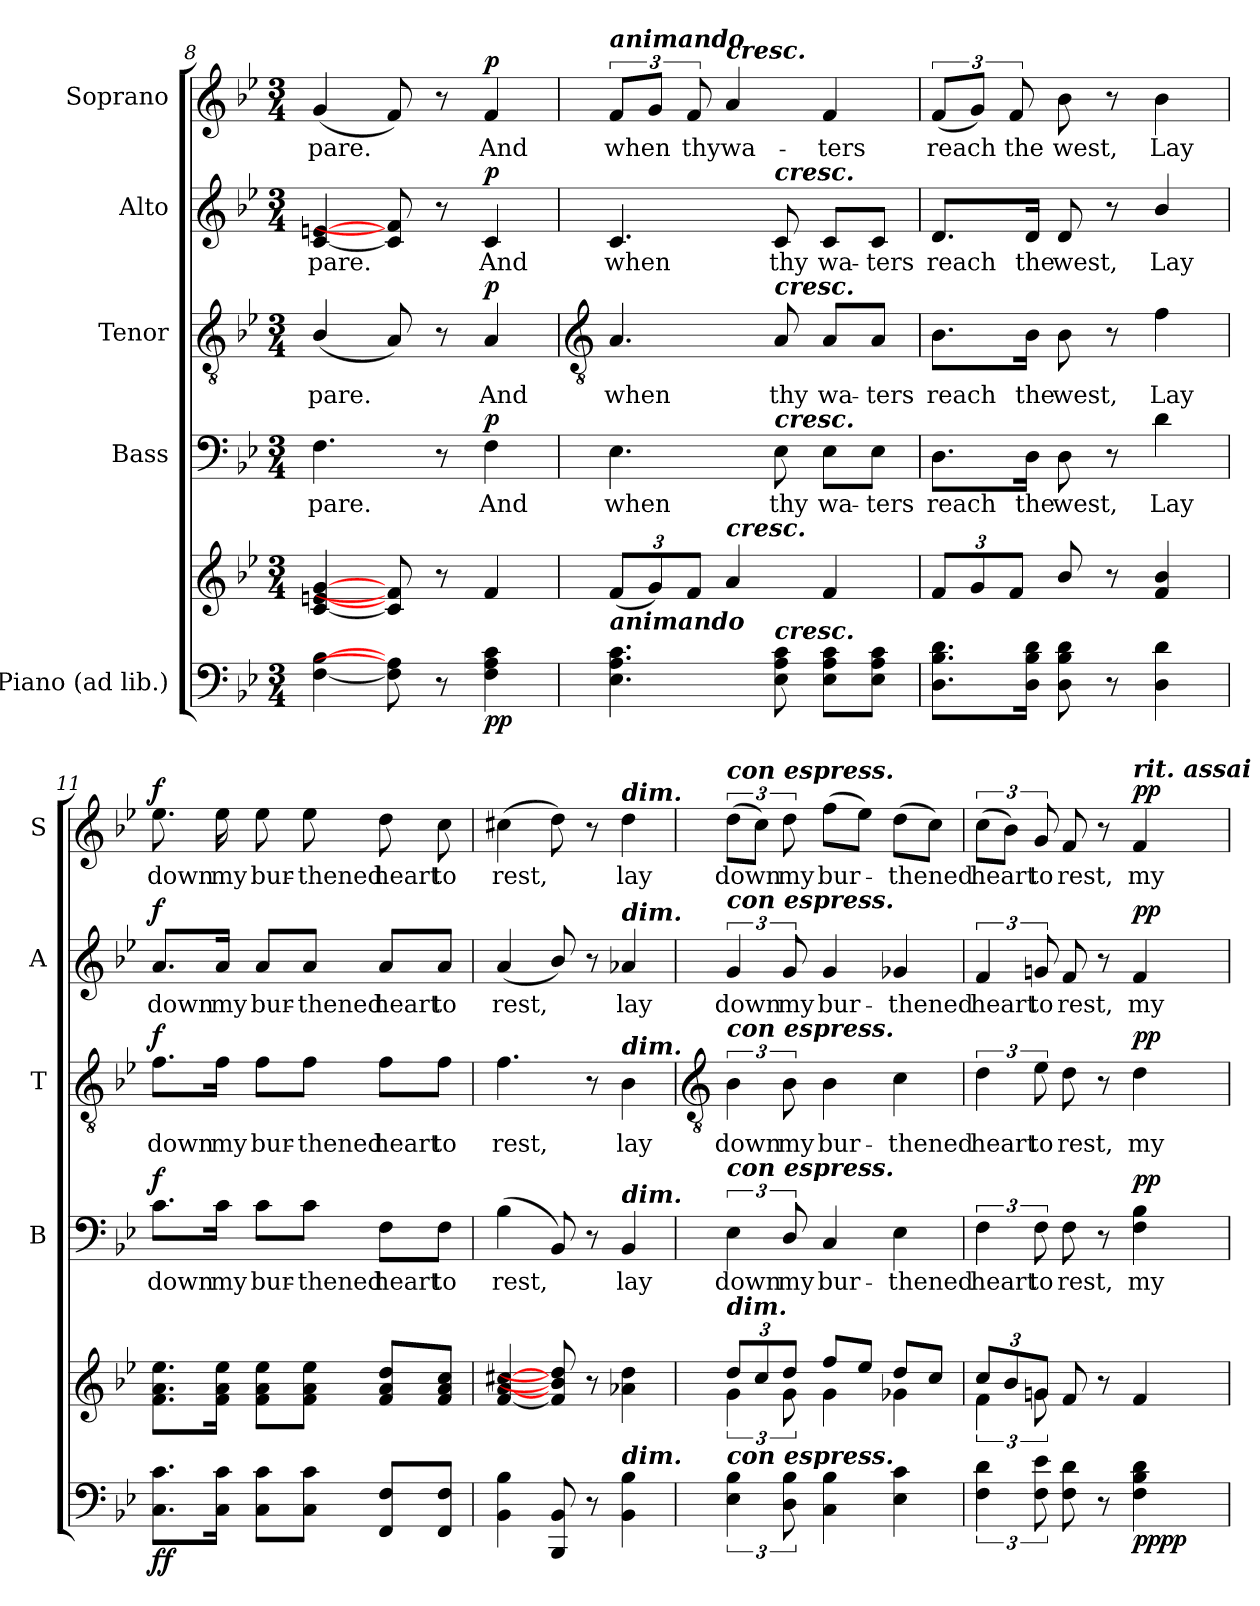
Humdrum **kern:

**kern	**kern	**dynam	**kern	**text	**dynam	**kern	**text	**dynam	**kern	**text	**dynam	**kern	**text	**dynam
*part5	*part5	*part5	*part4	*part4	*part4	*part3	*part3	*part3	*part2	*part2	*part2	*part1	*part1	*part1
*staff6	*staff5	*staff5/6	*staff4	*staff4	*staff4	*staff3	*staff3	*staff3	*staff2	*staff2	*staff2	*staff1	*staff1	*staff1
*I"Piano (ad lib.)	*	*	*I"Bass	*	*	*I"Tenor	*	*	*I"Alto	*	*	*I"Soprano	*	*
*	*	*	*I'B	*	*	*I'T	*	*	*I'A	*	*	*I'S	*	*
*clefF4	*clefG2	*	*clefF4	*	*	*clefGv2	*	*	*clefG2	*	*	*clefG2	*	*
*k[b-e-]	*k[b-e-]	*	*k[b-e-]	*	*	*k[b-e-]	*	*	*k[b-e-]	*	*	*k[b-e-]	*	*
*B-:	*B-:	*	*B-:	*	*	*B-:	*	*	*B-:	*	*	*B-:	*	*
*M3/4	*M3/4	*	*M3/4	*	*	*M3/4	*	*	*M3/4	*	*	*M3/4	*	*
=8	=8	=8	=8	=8	=8	=8	=8	=8	=8	=8	=8	=8	=8	=8
!	!	!	!	!LO:LY:b	!	!	!LO:LY:b	!	!	!LO:LY:b	!	!	!LO:LY:b	!
[4F\ [4B-\	[4c [4en [4g	.	4.F\	-pare.	.	(<4B-/	-pare.	.	[4c [4en	-pare.	.	(<4g	-pare.	.
8F] 8A]	8c] 8f]	.	.	.	.	8A)	.	.	8c] 8f]	.	.	8f)	.	.
8r	8r	.	8r	.	.	8r	.	.	8r	.	.	8r	.	.
!	!	!LO:DY:b=2	!	!LO:LY:b	!	!	!LO:LY:b	!	!	!LO:LY:b	!	!	!LO:LY:b	!
!	!	!LO:DY:n=1:b	!	!	!LO:DY:b	!	!	!LO:DY:b	!	!	!LO:DY:b	!	!	!LO:DY:b
4F 4A 4c	4f	p p	4F	And	p	4A	And	p	4c	And	p	4f	And	p
!!LO:LB:g=z
=9	=9	=9	=9	=9	=9	=9	=9	=9	=9	=9	=9	=9	=9	=9
*	*	*	*	*	*	*clefGv2	*	*	*	*	*	*	*	*
!	!	!	!	!	!	!	!	!	!	!	!	!LO:TX:a:Bi:t=animando	!	!
!	!LO:TX:b:Bi:t=animando	!	!	!	!	!	!	!	!	!	!	!	!	!
!	!	!	!	!LO:LY:b	!	!	!LO:LY:b	!	!	!LO:LY:b	!	!	!LO:LY:b	!
4.E- 4.A 4.c	(<12fL	.	4.E-	when	.	4.A	when	.	4.c	when	.	12fL	when	.
.	12g)	.	.	.	.	.	.	.	.	.	.	12gJ	.	.
!	!	!	!	!	!	!	!	!	!	!	!	!	!LO:LY:b	!
.	12fJ	.	.	.	.	.	.	.	.	.	.	12f	thy	.
!	!	!	!	!	!	!	!	!	!	!	!	!LO:TX:a:Bi:t=cresc.	!	!
!	!LO:TX:a:Bi:t=cresc.	!	!	!	!	!	!	!	!	!	!	!	!	!
!	!	!	!	!	!	!	!	!	!	!	!	!	!LO:LY:b	!
.	4a	.	.	.	.	.	.	.	.	.	.	4a	wa-	.
!	!	!	!	!	!	!	!	!	!LO:TX:a:Bi:t=cresc.	!	!	!	!	!
!	!	!	!	!	!	!LO:TX:a:Bi:t=cresc.	!	!	!	!	!	!	!	!
!	!	!	!LO:TX:a:Bi:t=cresc.	!	!	!	!	!	!	!	!	!	!	!
!LO:TX:a:Bi:t=cresc.	!	!	!	!	!	!	!	!	!	!	!	!	!	!
!	!	!	!	!LO:LY:b	!	!	!LO:LY:b	!	!	!LO:LY:b	!	!	!	!
8E- 8A 8c	.	.	8E-	thy	.	8A	thy	.	8c	thy	.	.	.	.
!	!	!	!	!LO:LY:b	!	!	!LO:LY:b	!	!	!LO:LY:b	!	!	!LO:LY:b	!
8E- 8A 8cL	4f	.	8E-\L	wa-	.	8A/L	wa-	.	8c/L	wa-	.	4f	-ters	.
!	!	!	!	!LO:LY:b	!	!	!LO:LY:b	!	!	!LO:LY:b	!	!	!	!
8E- 8A 8cJ	.	.	8E-\J	-ters	.	8A/J	-ters	.	8c/J	-ters	.	.	.	.
=10	=10	=10	=10	=10	=10	=10	=10	=10	=10	=10	=10	=10	=10	=10
!	!	!	!	!LO:LY:b	!	!	!LO:LY:b	!	!	!LO:LY:b	!	!	!LO:LY:b	!
8.D 8.B- 8.dL	12fL	.	8.D\L	reach	.	8.B-\L	reach	.	8.d/L	reach	.	(<12fL	reach	.
.	12g	.	.	.	.	.	.	.	.	.	.	12gJ)	.	.
!	!	!	!	!	!	!	!	!	!	!	!	!	!LO:LY:b	!
.	12fJ	.	.	.	.	.	.	.	.	.	.	12f	the	.
!	!	!	!	!LO:LY:b	!	!	!LO:LY:b	!	!	!LO:LY:b	!	!	!	!
16D 16B- 16dJ	.	.	16D\Jk	the	.	16B-\Jk	the	.	16d/Jk	the	.	.	.	.
!	!	!	!	!LO:LY:b	!	!	!LO:LY:b	!	!	!LO:LY:b	!	!	!LO:LY:b	!
8D 8B- 8d	8b-/	.	8D	west,	.	8B-	west,	.	8d	west,	.	8b-	west,	.
8r	8r	.	8r	.	.	8r	.	.	8r	.	.	8r	.	.
!	!	!	!	!LO:LY:b	!	!	!LO:LY:b	!	!	!LO:LY:b	!	!	!LO:LY:b	!
4D\ 4d\	4f 4b-	.	4d\	Lay	.	4f\	Lay	.	4b-/	Lay	.	4b-	Lay	.
=11	=11	=11	=11	=11	=11	=11	=11	=11	=11	=11	=11	=11	=11	=11
!	!	!LO:DY:b=2	!	!LO:LY:b	!	!	!LO:LY:b	!	!	!LO:LY:b	!	!	!LO:LY:b	!
!	!	!LO:DY:n=1:b	!	!	!LO:DY:b	!	!	!LO:DY:b	!	!	!LO:DY:b	!	!	!LO:DY:b
8.C 8.cL	8.f 8.a 8.ee-L	f f	8.c\L	down	f	8.f\L	down	f	8.a/L	down	f	8.ee-	down	f
!	!	!	!	!LO:LY:b	!	!	!LO:LY:b	!	!	!LO:LY:b	!	!	!LO:LY:b	!
16C 16cJ	16f 16a 16ee-J	.	16c\Jk	my	.	16f\Jk	my	.	16a/Jk	my	.	16ee-	my	.
!	!	!	!	!LO:LY:b	!	!	!LO:LY:b	!	!	!LO:LY:b	!	!	!LO:LY:b	!
8C 8cL	8f 8a 8ee-L	.	8c\L	bur-	.	8f\L	bur-	.	8a/L	bur-	.	8ee-	bur-	.
!	!	!	!	!LO:LY:b	!	!	!LO:LY:b	!	!	!LO:LY:b	!	!	!LO:LY:b	!
8C 8cJ	8f 8a 8ee-J	.	8c\J	-thened	.	8f\J	-thened	.	8a/J	-thened	.	8ee-	-thened	.
!	!	!	!	!LO:LY:b	!	!	!LO:LY:b	!	!	!LO:LY:b	!	!	!LO:LY:b	!
8FF 8FL	8f 8a 8ddL	.	8F\L	heart	.	8f\L	heart	.	8a/L	heart	.	8dd	heart	.
!	!	!	!	!LO:LY:b	!	!	!LO:LY:b	!	!	!LO:LY:b	!	!	!LO:LY:b	!
8FF 8FJ	8f 8a 8ccJ	.	8F\J	to	.	8f\J	to	.	8a/J	to	.	8cc	to	.
=12	=12	=12	=12	=12	=12	=12	=12	=12	=12	=12	=12	=12	=12	=12
!	!	!	!	!LO:LY:b	!	!	!LO:LY:b	!	!	!LO:LY:b	!	!	!LO:LY:b	!
4BB- 4B-	[4f [4a [4cc#X	.	(4B-	rest,	.	4.f	rest,	.	(<4a	rest,	.	(>4cc#X	rest,	.
8BBB-/ 8BB-/	8f] 8b-] 8dd]	.	8BB-/)	.	.	.	.	.	8b-/)	.	.	8dd)	.	.
8r	8r	.	8r	.	.	8r	.	.	8r	.	.	8r	.	.
!	!	!	!	!	!	!	!	!	!	!	!	!LO:TX:a:Bi:t=dim.	!	!
!	!	!	!	!	!	!	!	!	!LO:TX:a:Bi:t=dim.	!	!	!	!	!
!	!	!	!	!	!	!LO:TX:a:Bi:t=dim.	!	!	!	!	!	!	!	!
!	!	!	!LO:TX:a:Bi:t=dim.	!	!	!	!	!	!	!	!	!	!	!
!LO:TX:a:Bi:t=dim.	!	!	!	!	!	!	!	!	!	!	!	!	!	!
!	!	!	!	!LO:LY:b	!	!	!LO:LY:b	!	!	!LO:LY:b	!	!	!LO:LY:b	!
4BB- 4B-	4a-X 4dd	.	4BB-	lay	.	4B-	lay	.	4a-X	lay	.	4dd	lay	.
!!LO:LB:g=z
=13	=13	=13	=13	=13	=13	=13	=13	=13	=13	=13	=13	=13	=13	=13
*	*	*	*	*	*	*clefGv2	*	*	*	*	*	*	*	*
*	*^	*	*	*	*	*	*	*	*	*	*	*	*	*
!	!	!	!	!	!	!	!	!	!	!	!	!	!LO:TX:a:Bi:t=con espress.	!	!
!	!	!	!	!	!	!	!	!	!	!LO:TX:a:Bi:t=con espress.	!	!	!	!	!
!	!	!	!	!	!	!	!LO:TX:a:Bi:t=con espress.	!	!	!	!	!	!	!	!
!	!	!	!	!LO:TX:a:Bi:t=con espress.	!	!	!	!	!	!	!	!	!	!	!
!	!LO:TX:a:Bi:t=dim.	!	!	!	!	!	!	!	!	!	!	!	!	!	!
!LO:TX:a:Bi:t=con espress.	!	!	!	!	!	!	!	!	!	!	!	!	!	!	!
!	!	!	!	!	!LO:LY:b	!	!	!LO:LY:b	!	!	!LO:LY:b	!	!	!LO:LY:b	!
6E- 6B-	12dd/L	6g\	.	6E-	down	.	6B-	down	.	6g	down	.	(>12ddL	down	.
.	12cc/	.	.	.	.	.	.	.	.	.	.	.	12ccJ)	.	.
!	!	!	!	!	!LO:LY:b	!	!	!LO:LY:b	!	!	!LO:LY:b	!	!	!LO:LY:b	!
12D\ 12B-\	12dd/J	12g\	.	12D/	my	.	12B-	my	.	12g	my	.	12dd	my	.
!	!	!	!	!	!LO:LY:b	!	!	!LO:LY:b	!	!	!LO:LY:b	!	!	!LO:LY:b	!
4C 4B-	8ff/L	4g\	.	4C	bur-	.	4B-	bur-	.	4g	bur-	.	(>8ffL	bur-	.
.	8ee-/J	.	.	.	.	.	.	.	.	.	.	.	8ee-J)	.	.
!	!	!	!	!	!LO:LY:b	!	!	!LO:LY:b	!	!	!LO:LY:b	!	!	!LO:LY:b	!
4E- 4c	8dd/L	4g-X\	.	4E-	-thened	.	4c	-thened	.	4g-X	-thened	.	(>8ddL	thened	.
.	8cc/J	.	.	.	.	.	.	.	.	.	.	.	8ccJ)	.	.
=14	=14	=14	=14	=14	=14	=14	=14	=14	=14	=14	=14	=14	=14	=14	=14
!	!	!	!	!	!LO:LY:b	!	!	!LO:LY:b	!	!	!LO:LY:b	!	!	!LO:LY:b	!
6F 6d	12cc/L	6f\	.	6F	heart	.	6d	heart	.	6f	heart	.	(>12ccL	heart	.
.	12b-/	.	.	.	.	.	.	.	.	.	.	.	12b-J)	.	.
!	!	!	!	!	!LO:LY:b	!	!	!LO:LY:b	!	!	!LO:LY:b	!	!	!LO:LY:b	!
12F 12e-	12g/J	12gn\	.	12F	to	.	12e-	to	.	12gn	to	.	12g	to	.
!	!	!	!	!	!LO:LY:b	!	!	!LO:LY:b	!	!	!LO:LY:b	!	!	!LO:LY:b	!
8F 8d	8f/	2ryy	.	8F	rest,	.	8d	rest,	.	8f	rest,	.	8f	rest,	.
8r	8r	.	.	8r	.	.	8r	.	.	8r	.	.	8r	.	.
!	!	!	!	!	!	!	!	!	!	!	!	!	!LO:TX:a:Bi:t=rit. assai	!	!
!	!	!	!LO:DY:b=2	!	!LO:LY:b	!	!	!LO:LY:b	!	!	!LO:LY:b	!	!	!LO:LY:b	!
!	!	!	!LO:DY:n=1:b	!	!	!LO:DY:b	!	!	!LO:DY:b	!	!	!LO:DY:b	!	!	!LO:DY:b
4F 4B- 4d	4f/	.	pp pp	4F 4B-	my	pp	4d	my	pp	4f	my	pp	4f	my	pp
*	*v	*v	*	*	*	*	*	*	*	*	*	*	*	*	*
=	=	=	=	=	=	=	=	=	=	=	=	=	=	=
*-	*-	*-	*-	*-	*-	*-	*-	*-	*-	*-	*-	*-	*-	*-
